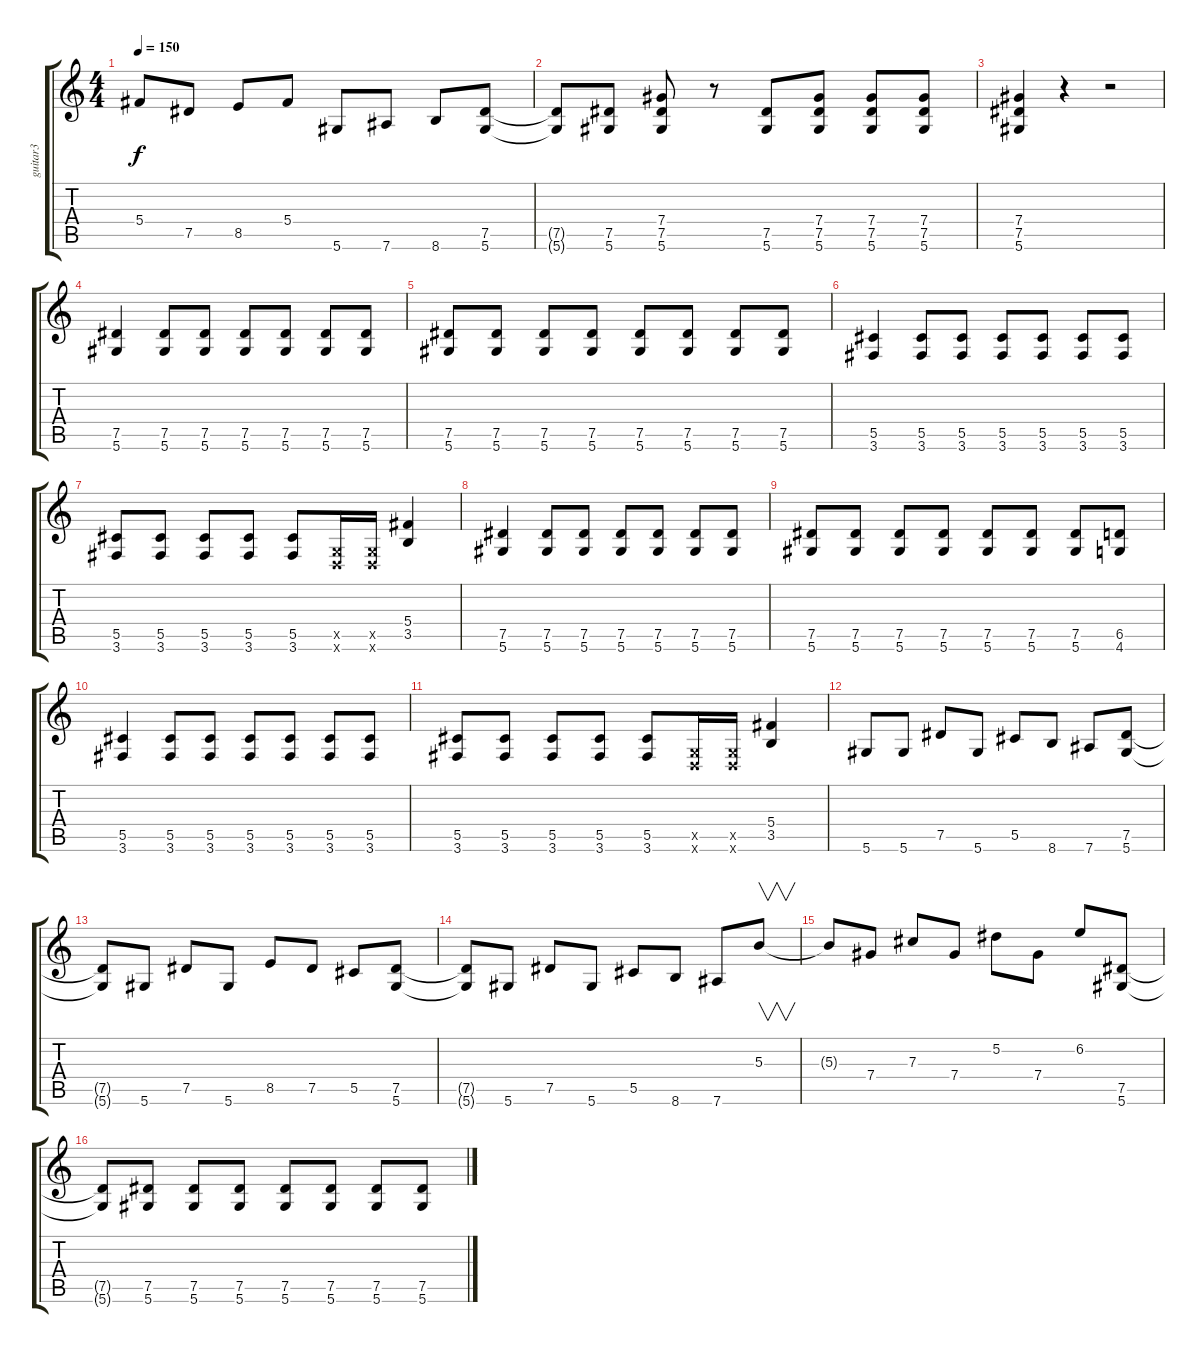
\track ("guitar3" "guitar3") {instrument distortionguitar}
\staff {score tabs}
\tuning (Eb4 Bb3 Gb3 Db3 Ab2 Eb2) {hide}
\ts (4 4)
\tempo 150
\clef g2
\ks c
5.4{t}.8{dy f} 7.5.8 8.5.8 5.4.8 5.6.8 7.6.8 8.6.8 (7.5 5.6).8 |
(7.5{t} 5.6{t}).8 (7.5 5.6).8 (7.4 7.5 5.6).8 r.8 (7.5 5.6).8 (7.4 7.5 5.6).8 (7.4 7.5 5.6).8 (7.4 7.5 5.6).8 |
(7.4 7.5 5.6).4 r.4 r.2 |
(7.5 5.6).4 (7.5 5.6).8 (7.5 5.6).8 (7.5 5.6).8 (7.5 5.6).8 (7.5 5.6).8 (7.5 5.6).8 |
(7.5 5.6).8 (7.5 5.6).8 (7.5 5.6).8 (7.5 5.6).8 (7.5 5.6).8 (7.5 5.6).8 (7.5 5.6).8 (7.5 5.6).8 |
(5.5 3.6).4 (5.5 3.6).8 (5.5 3.6).8 (5.5 3.6).8 (5.5 3.6).8 (5.5 3.6).8 (5.5 3.6).8 |
(5.5 3.6).8 (5.5 3.6).8 (5.5 3.6).8 (5.5 3.6).8 (5.5 3.6).8 (-1.5{x} -1.6{x}).16 (-1.5{x} -1.6{x}).16 (5.4 3.5).4 |
(7.5 5.6).4 (7.5 5.6).8 (7.5 5.6).8 (7.5 5.6).8 (7.5 5.6).8 (7.5 5.6).8 (7.5 5.6).8 |
(7.5 5.6).8 (7.5 5.6).8 (7.5 5.6).8 (7.5 5.6).8 (7.5 5.6).8 (7.5 5.6).8 (7.5 5.6).8 (6.5 4.6).8 |
(5.5 3.6).4 (5.5 3.6).8 (5.5 3.6).8 (5.5 3.6).8 (5.5 3.6).8 (5.5 3.6).8 (5.5 3.6).8 |
(5.5 3.6).8 (5.5 3.6).8 (5.5 3.6).8 (5.5 3.6).8 (5.5 3.6).8 (-1.5{x} -1.6{x}).16 (-1.5{x} -1.6{x}).16 (5.4 3.5).4 |
5.6.8 5.6.8 7.5.8 5.6.8 5.5.8 8.6.8 7.6.8 (7.5 5.6).8 |
(7.5{t} 5.6{t}).8 5.6.8 7.5.8 5.6.8 8.5.8 7.5.8 5.5.8 (7.5 5.6).8 |
(7.5{t} 5.6{t}).8 5.6.8 7.5.8 5.6.8 5.5.8 8.6.8 7.6.8 5.3.8{v} |
5.3{t}.8 7.4.8 7.3.8 7.4.8 5.2.8 7.4.8 6.2.8 (7.5 5.6).8 |
(7.5{t} 5.6{t}).8 (7.5 5.6).8 (7.5 5.6).8 (7.5 5.6).8 (7.5 5.6).8 (7.5 5.6).8 (7.5 5.6).8 (7.5 5.6).8
